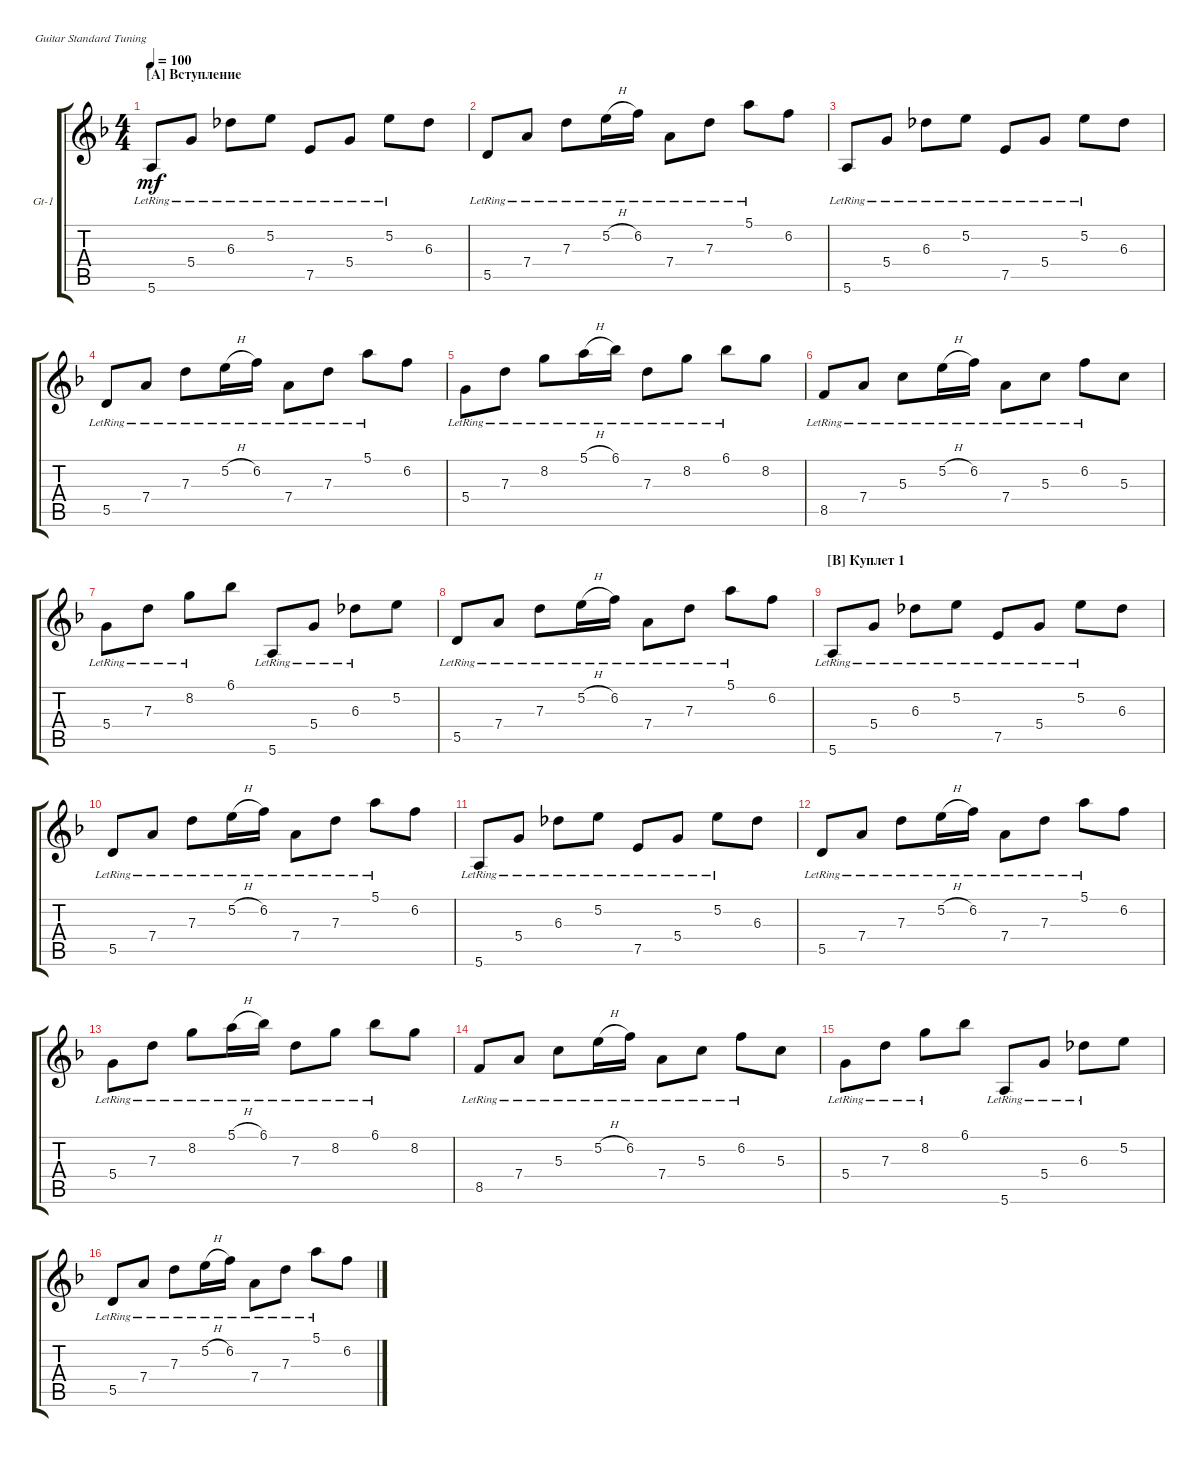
\defaultSystemsLayout 4
\bracketExtendMode groupsimilarinstruments
\firstSystemTrackNameOrientation horizontal
\otherSystemsTrackNameOrientation horizontal
\track ("Guitar 1" "Gt-1") {instrument acousticguitarsteel}
\staff {score tabs}
\tuning (E4 B3 G3 D3 A2 E2)
\ts (4 4)
\section ("A" "Вступление")
\tempo 100
\clef g2
\ks dminor
5.6{lr}.8{dy mf instrument acousticguitarsteel} 5.4{lr}.8 6.3{lr}.8 5.2{lr}.8 7.5{lr}.8 5.4{lr}.8 5.2{lr}.8 6.3.8 |
5.5{lr}.8 7.4{lr}.8 7.3{lr}.8 5.2{h lr}.16 6.2{lr}.16 7.4{lr}.8 7.3{lr}.8 5.1{lr}.8 6.2.8 |
5.6{lr}.8 5.4{lr}.8 6.3{lr}.8 5.2{lr}.8 7.5{lr}.8 5.4{lr}.8 5.2{lr}.8 6.3.8 |
5.5{lr}.8 7.4{lr}.8 7.3{lr}.8 5.2{h lr}.16 6.2{lr}.16 7.4{lr}.8 7.3{lr}.8 5.1{lr}.8 6.2.8 |
5.4{lr}.8 7.3{lr}.8 8.2{lr}.8 5.1{h lr}.16 6.1{lr}.16 7.3{lr}.8 8.2{lr}.8 6.1{lr}.8 8.2.8 |
8.5{lr}.8 7.4{lr}.8 5.3{lr}.8 5.2{h lr}.16 6.2{lr}.16 7.4{lr}.8 5.3{lr}.8 6.2{lr}.8 5.3.8 |
5.4{lr}.8 7.3{lr}.8 8.2{lr}.8 6.1.8 5.6{lr}.8 5.4{lr}.8 6.3{lr}.8 5.2.8 |
5.5{lr}.8 7.4{lr}.8 7.3{lr}.8 5.2{h lr}.16 6.2{lr}.16 7.4{lr}.8 7.3{lr}.8 5.1{lr}.8 6.2.8 |
\section ("B" "Куплет 1")
5.6{lr}.8 5.4{lr}.8 6.3{lr}.8 5.2{lr}.8 7.5{lr}.8 5.4{lr}.8 5.2{lr}.8 6.3.8 |
5.5{lr}.8 7.4{lr}.8 7.3{lr}.8 5.2{h lr}.16 6.2{lr}.16 7.4{lr}.8 7.3{lr}.8 5.1{lr}.8 6.2.8 |
5.6{lr}.8 5.4{lr}.8 6.3{lr}.8 5.2{lr}.8 7.5{lr}.8 5.4{lr}.8 5.2{lr}.8 6.3.8 |
5.5{lr}.8 7.4{lr}.8 7.3{lr}.8 5.2{h lr}.16 6.2{lr}.16 7.4{lr}.8 7.3{lr}.8 5.1{lr}.8 6.2.8 |
5.4{lr}.8 7.3{lr}.8 8.2{lr}.8 5.1{h lr}.16 6.1{lr}.16 7.3{lr}.8 8.2{lr}.8 6.1{lr}.8 8.2.8 |
8.5{lr}.8 7.4{lr}.8 5.3{lr}.8 5.2{h lr}.16 6.2{lr}.16 7.4{lr}.8 5.3{lr}.8 6.2{lr}.8 5.3.8 |
5.4{lr}.8 7.3{lr}.8 8.2{lr}.8 6.1.8 5.6{lr}.8 5.4{lr}.8 6.3{lr}.8 5.2.8 |
5.5{lr}.8 7.4{lr}.8 7.3{lr}.8 5.2{h lr}.16 6.2{lr}.16 7.4{lr}.8 7.3{lr}.8 5.1{lr}.8 6.2.8
